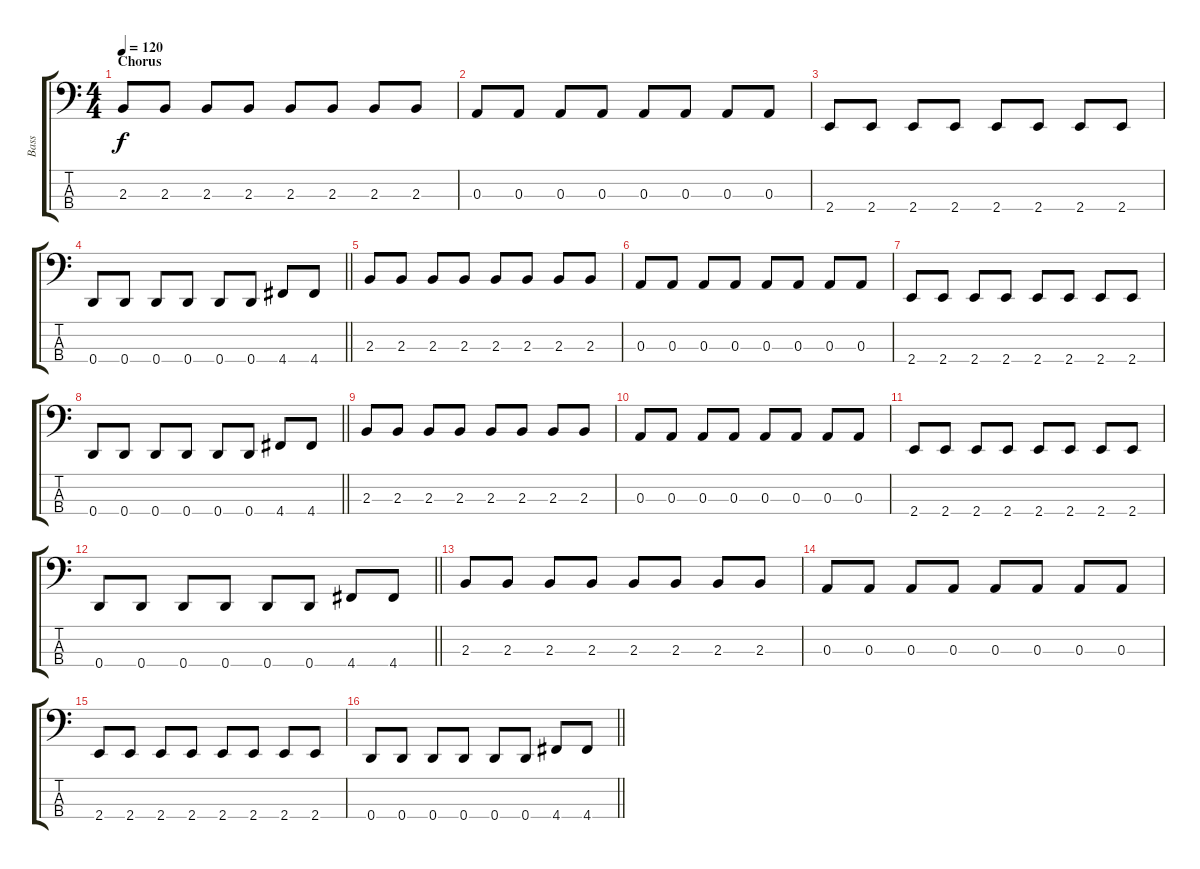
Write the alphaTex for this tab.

\track ("Bass" "Bass") {instrument electricbasspick}
\staff {score tabs}
\tuning (G2 D2 A1 D1) {hide}
\ts (4 4)
\section ("" "Chorus")
\tempo 120
\clef f4
\ks c
2.3.8{dy f} 2.3.8 2.3.8 2.3.8 2.3.8 2.3.8 2.3.8 2.3.8 |
0.3.8 0.3.8 0.3.8 0.3.8 0.3.8 0.3.8 0.3.8 0.3.8 |
2.4.8 2.4.8 2.4.8 2.4.8 2.4.8 2.4.8 2.4.8 2.4.8 |
\barLineRight lightlight
0.4.8 0.4.8 0.4.8 0.4.8 0.4.8 0.4.8 4.4.8 4.4.8 |
2.3.8 2.3.8 2.3.8 2.3.8 2.3.8 2.3.8 2.3.8 2.3.8 |
0.3.8 0.3.8 0.3.8 0.3.8 0.3.8 0.3.8 0.3.8 0.3.8 |
2.4.8 2.4.8 2.4.8 2.4.8 2.4.8 2.4.8 2.4.8 2.4.8 |
\barLineRight lightlight
0.4.8 0.4.8 0.4.8 0.4.8 0.4.8 0.4.8 4.4.8 4.4.8 |
2.3.8 2.3.8 2.3.8 2.3.8 2.3.8 2.3.8 2.3.8 2.3.8 |
0.3.8 0.3.8 0.3.8 0.3.8 0.3.8 0.3.8 0.3.8 0.3.8 |
2.4.8 2.4.8 2.4.8 2.4.8 2.4.8 2.4.8 2.4.8 2.4.8 |
\barLineRight lightlight
0.4.8 0.4.8 0.4.8 0.4.8 0.4.8 0.4.8 4.4.8 4.4.8 |
2.3.8 2.3.8 2.3.8 2.3.8 2.3.8 2.3.8 2.3.8 2.3.8 |
0.3.8 0.3.8 0.3.8 0.3.8 0.3.8 0.3.8 0.3.8 0.3.8 |
2.4.8 2.4.8 2.4.8 2.4.8 2.4.8 2.4.8 2.4.8 2.4.8 |
\barLineRight lightlight
0.4.8 0.4.8 0.4.8 0.4.8 0.4.8 0.4.8 4.4.8 4.4.8
